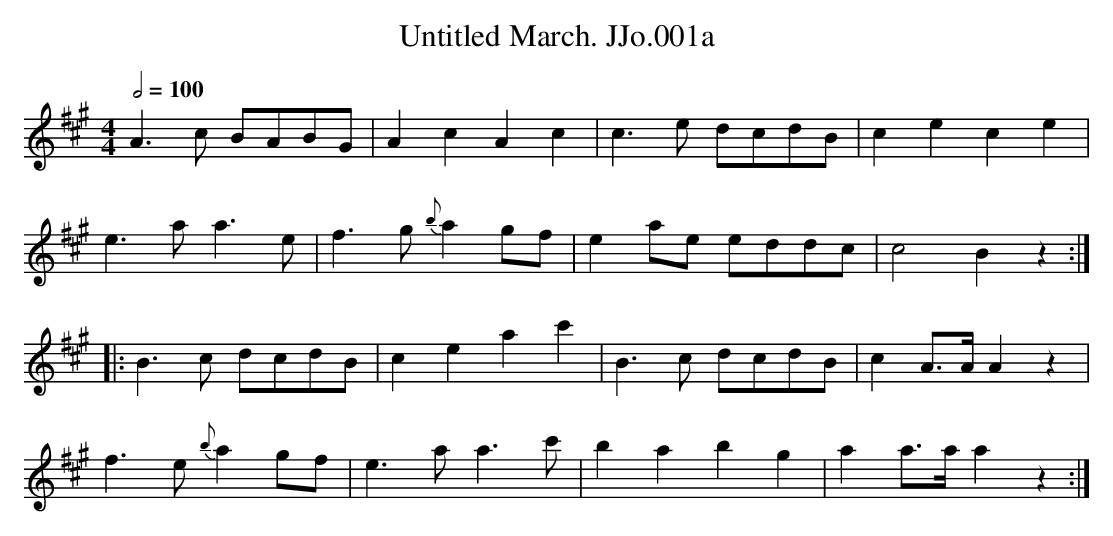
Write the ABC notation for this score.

X:1
T:Untitled March. JJo.001a
M:4/4
L:1/8
Q:1/2=100
K:A major
A3c BABG|A2c2A2c2|c3e dcdB|c2e2c2e2|!
e3aa3e|f3g{b}a2 gf|e2 ae eddc|c4B2z2:|!
|:B3c dcdB|c2e2a2c'2|B3c dcdB|c2A>AA2z2|!
f3e {b}a2 gf|e3aa3c'|b2a2b2g2|a2a>a a2z2:|
